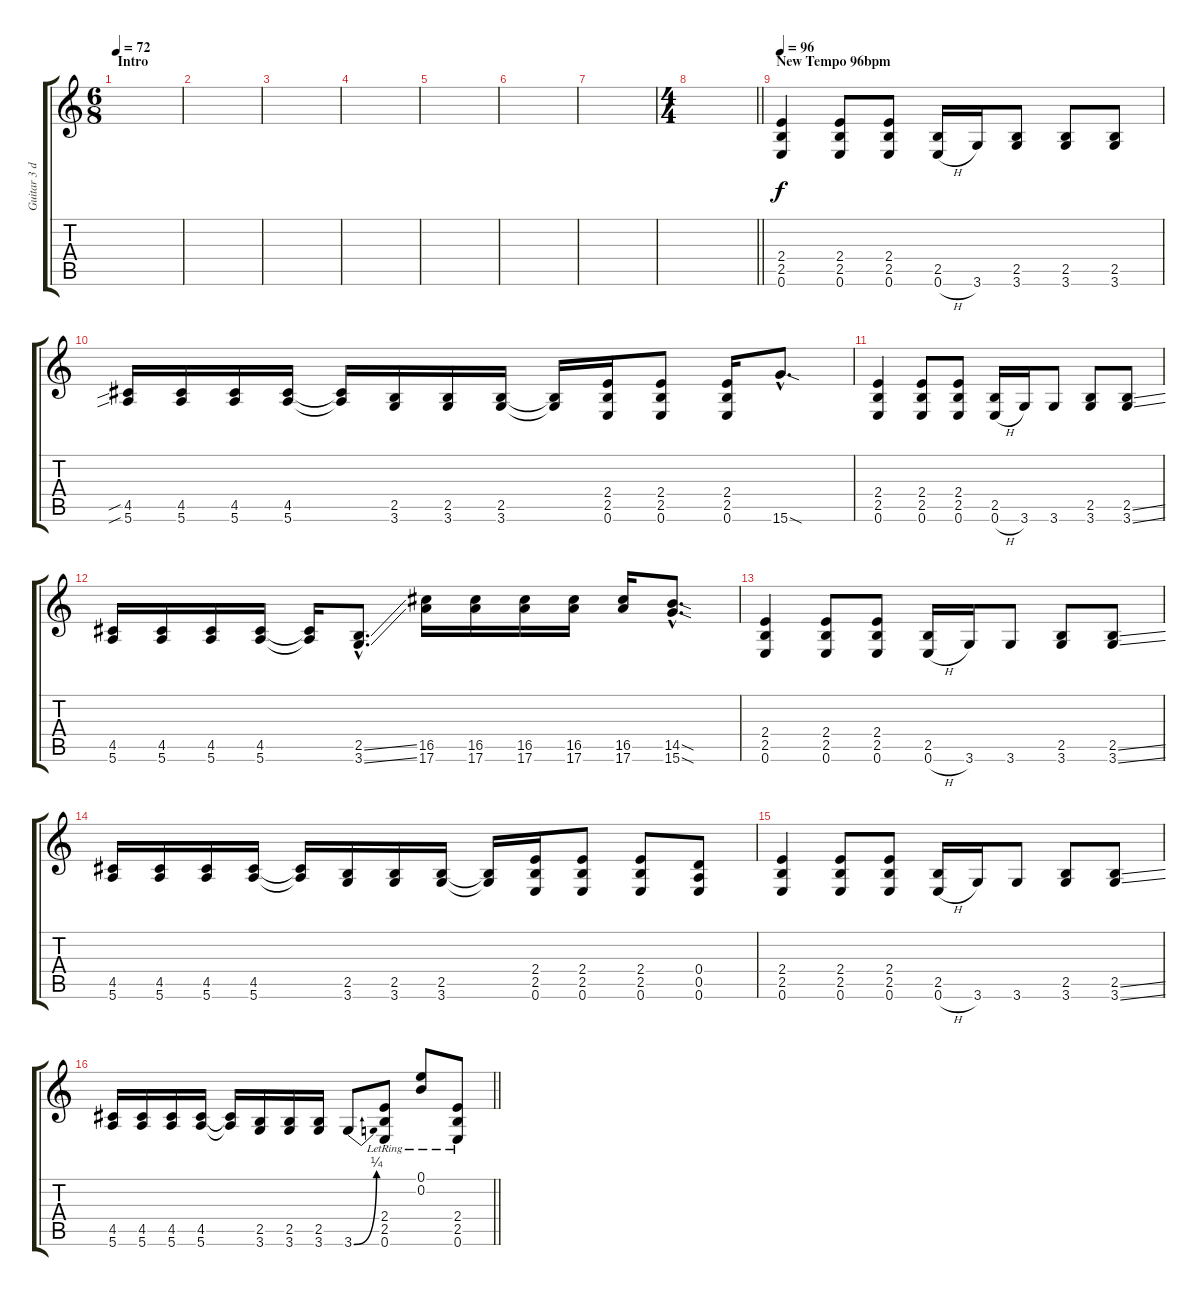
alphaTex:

\track ("Guitar 3 dbld" "Guitar 3 d") {instrument distortionguitar}
\staff {score tabs}
\tuning (E4 B3 G3 D3 A2 E2) {hide}
\ts (6 8)
\section ("" "Intro")
\tempo 72
\clef g2
\ks c
|
|
|
|
|
|
|
\ts (4 4)
\barLineRight lightlight
|
\section ("" "New Tempo 96bpm")
\tempo 96
(2.4 2.5 0.6).4 (2.4 2.5 0.6).8 (2.4 2.5 0.6).8 (2.5 0.6{h}).16 3.6.16 (2.5 3.6).8 (2.5 3.6).8 (2.5 3.6).8 |
(4.5{sib} 5.6{sib}).16 (4.5 5.6).16 (4.5 5.6).16 (4.5 5.6).16 (4.5{t} 5.6{t}).16 (2.5 3.6).16 (2.5 3.6).16 (2.5 3.6).16 (2.5{t} 3.6{t}).16 (2.4 2.5 0.6).16 (2.4 2.5 0.6).8 (2.4 2.5 0.6).16 15.6{sod hac}.8{d} |
(2.4 2.5 0.6).4 (2.4 2.5 0.6).8 (2.4 2.5 0.6).8 (2.5 0.6{h}).16 3.6.16 3.6.8 (2.5 3.6).8 (2.5{ss} 3.6{ss}).8 |
(4.5 5.6).16 (4.5 5.6).16 (4.5 5.6).16 (4.5 5.6).16 (4.5{t} 5.6{t}).16 (2.5{ss hac} 3.6{ss hac}).8{d} (16.5 17.6).16 (16.5 17.6).16 (16.5 17.6).16 (16.5 17.6).16 (16.5 17.6).16 (14.5{sod hac} 15.6{sod hac}).8{d} |
(2.4 2.5 0.6).4 (2.4 2.5 0.6).8 (2.4 2.5 0.6).8 (2.5 0.6{h}).16 3.6.16 3.6.8 (2.5 3.6).8 (2.5{ss} 3.6{ss}).8 |
(4.5 5.6).16 (4.5 5.6).16 (4.5 5.6).16 (4.5 5.6).16 (4.5{t} 5.6{t}).16 (2.5 3.6).16 (2.5 3.6).16 (2.5 3.6).16 (2.5{t} 3.6{t}).16 (2.4 2.5 0.6).16 (2.4 2.5 0.6).8 (2.4 2.5 0.6).8 (0.4 0.5 0.6).8 |
(2.4 2.5 0.6).4 (2.4 2.5 0.6).8 (2.4 2.5 0.6).8 (2.5 0.6{h}).16 3.6.16 3.6.8 (2.5 3.6).8 (2.5{ss} 3.6{ss}).8 |
\barLineRight lightlight
(4.5 5.6).16 (4.5 5.6).16 (4.5 5.6).16 (4.5 5.6).16 (4.5{t} 5.6{t}).16 (2.5 3.6).16 (2.5 3.6).16 (2.5 3.6).16 3.6{be (bend 0 0 60 1)}.8 (2.4{lr} 2.5{lr} 0.6{lr}).8 (0.1{lr} 0.2{lr}).8 (2.4{lr} 2.5{lr} 0.6{lr}).8
